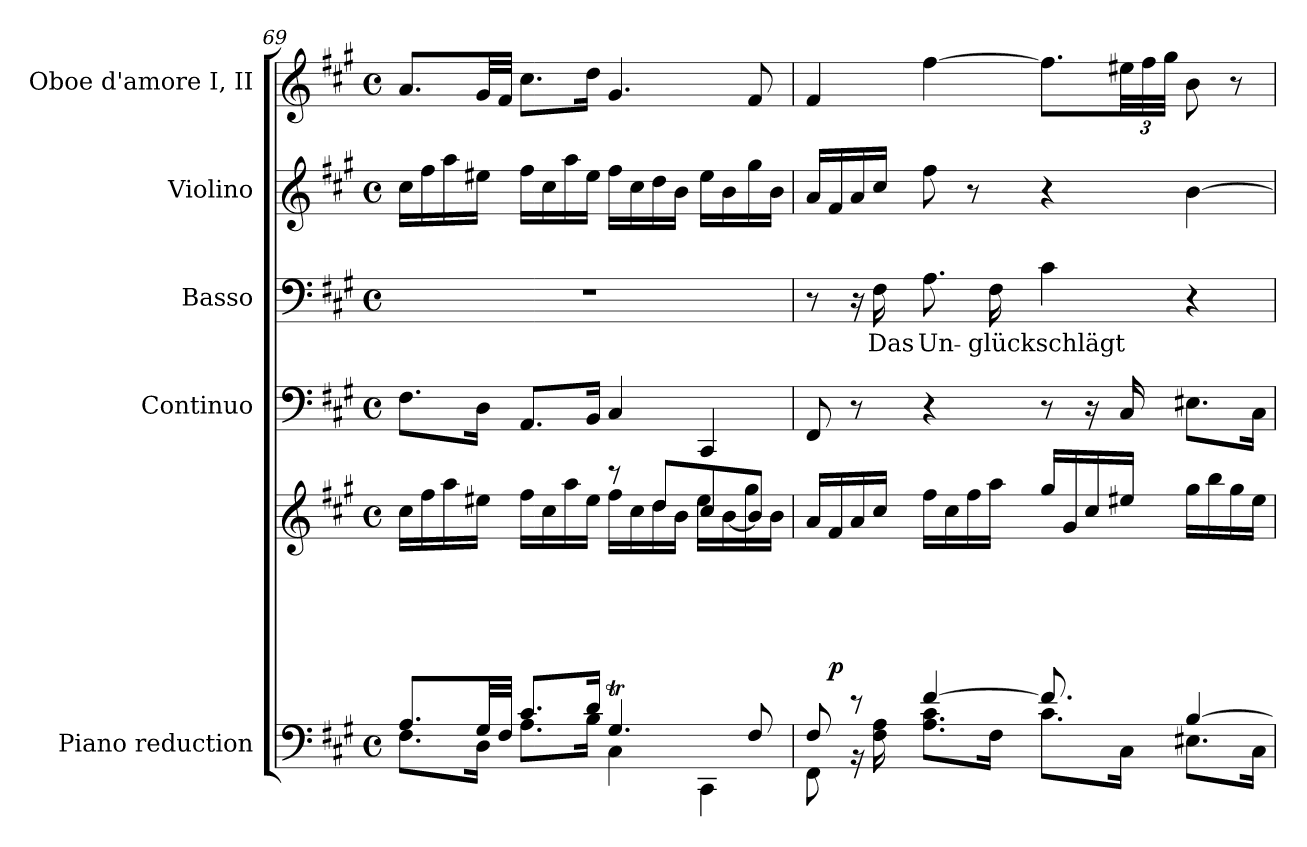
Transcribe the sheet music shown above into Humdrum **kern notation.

**kern	**kern	**dynam	**kern	**dynam	**kern	**text	**kern	**kern	**dynam
*part5	*part5	*part5	*part4	*part4	*part3	*part3	*part2	*part1	*part1
*staff6	*staff5	*staff5/6	*staff4	*staff4	*staff3	*staff3	*staff2	*staff1	*staff1
*I"Piano reduction	*	*	*I"Continuo	*	*I"Basso	*	*I"Violino	*I"Oboe d'amore I, II	*
*I'Pno	*	*	*	*	*	*	*I'Vln	*I'Ob	*
!!LO:PB:g=z
*clefF4	*clefG2	*	*clefF4	*	*clefF4	*	*clefG2	*clefG2	*
*k[f#c#g#]	*k[f#c#g#]	*	*k[f#c#g#]	*	*k[f#c#g#]	*	*k[f#c#g#]	*k[f#c#g#]	*
*M4/4	*M4/4	*	*M4/4	*	*M4/4	*	*M4/4	*M4/4	*
*met(c)	*met(c)	*	*met(c)	*	*met(c)	*	*met(c)	*met(c)	*
=69	=69	=69	=69	=69	=69	=69	=69	=69	=69
*^	*^	*	*	*	*	*	*	*	*
8.A/L	8.F#\L	2ryy	16cc#\LL	.	8.F#\L	.	1r	.	16cc#\LL	8.a/L	.
.	.	.	16ff#\	.	.	.	.	.	16ff#\	.	.
.	.	.	16aa\	.	.	.	.	.	16aa\	.	.
32G#/LL	16D\Jk	.	16ee#X\JJ	.	16D\Jk	.	.	.	16ee#X\JJ	32g#/LL	.
32F#/JJJ	.	.	.	.	.	.	.	.	.	32f#/JJJ	.
8.c#/L	8.A\L	.	16ff#\LL	.	8.AA/L	.	.	.	16ff#\LL	8.cc#\L	.
.	.	.	16cc#\	.	.	.	.	.	16cc#\	.	.
.	.	.	16aa\	.	.	.	.	.	16aa\	.	.
16d/Jk	16B\Jk	.	16ee#\JJ	.	16BB/Jk	.	.	.	16ee#\JJ	16dd\Jk	.
4.G#t/	4C#\	8r	16ff#\LL	.	4C#/	.	.	.	16ff#\LL	4.g#/	.
.	.	.	16cc#\	.	.	.	.	.	16cc#\	.	.
.	.	8dd/L	16dd\	.	.	.	.	.	16dd\	.	.
.	.	.	16b\JJ	.	.	.	.	.	16b\JJ	.	.
.	4CC#\	8cc#/	16ee#\LL	.	4CC#/	.	.	.	16ee#\LL	.	.
.	.	.	[16b\	.	.	.	.	.	16b\	.	.
8F#/	.	8b/J]	16gg#\	.	.	.	.	.	16gg#\	8f#/	.
.	.	.	16b\JJ	.	.	.	.	.	16b\JJ	.	.
=70	=70	=70	=70	=70	=70	=70	=70	=70	=70	=70	=70
8F#/	8FF#\	16a/LL	8.ryy	.	8FF#/	.	8r	.	16a/LL	4f#/	.
!	!	!	!	!LO:DY:b	!	!	!	!	!	!	!
.	.	16f#/	.	p	.	.	.	.	16f#/	.	.
8r	16r	16a/	.	.	8r	.	16r	.	16a/	.	.
*	*	*v	*v	*	*	*	*	*	*	*	*
!	!	!	!	!	!	!	!LO:LY:b	!	!	!
.	16F#\ 16A\	16cc#/JJ	.	.	.	16F#\	Das	16cc#/JJ	.	.
!	!	!	!	!	!	!	!LO:LY:b	!	!	!LO:DY:b
[4f#/	8.A\ 8.c#\L	16ff#\LL	.	4r	.	8.A\	Un-	8ff#\	[4ff#\	other-dynamics
.	.	16cc#\	.	.	.	.	.	.	.	.
.	.	16ff#\	.	.	.	.	.	8r	.	.
!	!	!	!	!	!	!	!LO:LY:b	!	!	!
.	16F#\Jk	16aa\JJ	.	.	.	16F#\	-glück	.	.	.
!	!	!	!	!	!	!	!LO:LY:b	!	!	!
8.f#/L]	8.c#\L	16gg#/LL	.	8r	.	4c#\	schlägt	4r	8.ff#\L]	.
.	.	16g#/	.	.	.	.	.	.	.	.
.	.	16cc#/	.	16r	.	.	.	.	.	.
*	*	*^	*	*	*	*	*	*	*	*
*	*	*	*Xbrackettup	*	*	*	*	*	*	*Xbrackettup	*
!	!	!	!	!	!	!LO:DY:a	!	!	!	!	!
16ryy	16C#\Jk	16ee#X/JJ	48e#X\LL	.	16C#/	other-dynamics	.	.	.	48ee#X\LL	.
.	.	.	48f#\	.	.	.	.	.	.	48ff#\	.
.	.	.	48g#\JJJ	.	.	.	.	.	.	48gg#\JJJ	.
[4B/	8.E#X\L	16gg#\LL	4ryy	.	8.E#X\L	.	4r	.	[4b\	8b\	.
.	.	16bb\	.	.	.	.	.	.	.	.	.
.	.	16gg#\	.	.	.	.	.	.	.	8r	.
.	16C#\Jk	16ee#\JJ	.	.	16C#\Jk	.	.	.	.	.	.
*v	*v	*	*	*	*	*	*	*	*	*	*
*	*v	*v	*	*	*	*	*	*	*	*
=	=	=	=	=	=	=	=	=	=
*-	*-	*-	*-	*-	*-	*-	*-	*-	*-
